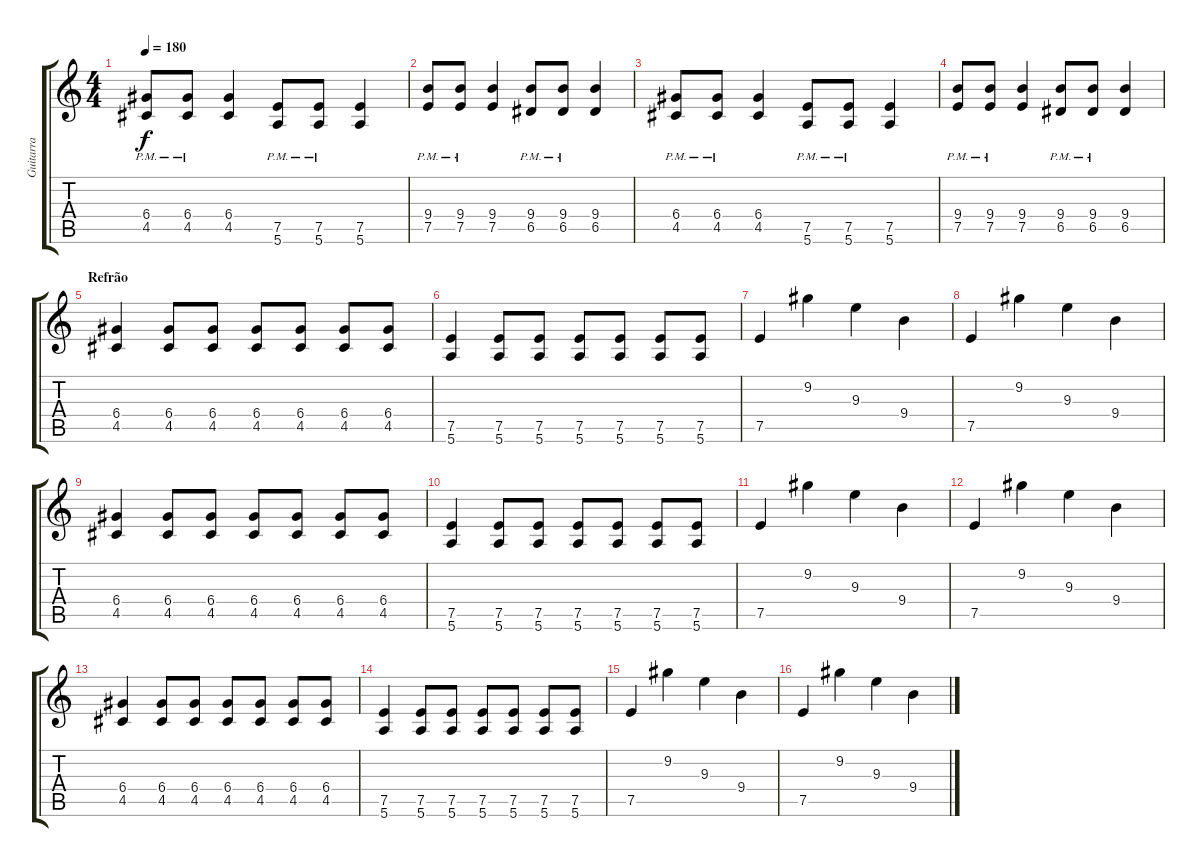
\track ("Guitarra" "Guitarra") {instrument distortionguitar}
\staff {score tabs}
\tuning (E4 B3 G3 D3 A2 E2) {hide}
\ts (4 4)
\tempo 180
\clef g2
\ks c
(6.4{pm} 4.5{pm}).8{dy f} (6.4{pm} 4.5{pm}).8 (6.4 4.5).4 (7.5{pm} 5.6{pm}).8 (7.5{pm} 5.6{pm}).8 (7.5 5.6).4 |
(9.4{pm} 7.5{pm}).8 (9.4{pm} 7.5{pm}).8 (9.4 7.5).4 (9.4{pm} 6.5{pm}).8 (9.4{pm} 6.5{pm}).8 (9.4 6.5).4 |
(6.4{pm} 4.5{pm}).8 (6.4{pm} 4.5{pm}).8 (6.4 4.5).4 (7.5{pm} 5.6{pm}).8 (7.5{pm} 5.6{pm}).8 (7.5 5.6).4 |
(9.4{pm} 7.5{pm}).8 (9.4{pm} 7.5{pm}).8 (9.4 7.5).4 (9.4{pm} 6.5{pm}).8 (9.4{pm} 6.5{pm}).8 (9.4 6.5).4 |
\section ("" "Refrão")
(6.4 4.5).4 (6.4 4.5).8 (6.4 4.5).8 (6.4 4.5).8 (6.4 4.5).8 (6.4 4.5).8 (6.4 4.5).8 |
(7.5 5.6).4 (7.5 5.6).8 (7.5 5.6).8 (7.5 5.6).8 (7.5 5.6).8 (7.5 5.6).8 (7.5 5.6).8 |
7.5.4 9.2.4 9.3.4 9.4.4 |
7.5.4 9.2.4 9.3.4 9.4.4 |
(6.4 4.5).4 (6.4 4.5).8 (6.4 4.5).8 (6.4 4.5).8 (6.4 4.5).8 (6.4 4.5).8 (6.4 4.5).8 |
(7.5 5.6).4 (7.5 5.6).8 (7.5 5.6).8 (7.5 5.6).8 (7.5 5.6).8 (7.5 5.6).8 (7.5 5.6).8 |
7.5.4 9.2.4 9.3.4 9.4.4 |
7.5.4 9.2.4 9.3.4 9.4.4 |
(6.4 4.5).4 (6.4 4.5).8 (6.4 4.5).8 (6.4 4.5).8 (6.4 4.5).8 (6.4 4.5).8 (6.4 4.5).8 |
(7.5 5.6).4 (7.5 5.6).8 (7.5 5.6).8 (7.5 5.6).8 (7.5 5.6).8 (7.5 5.6).8 (7.5 5.6).8 |
7.5.4 9.2.4 9.3.4 9.4.4 |
7.5.4 9.2.4 9.3.4 9.4.4
